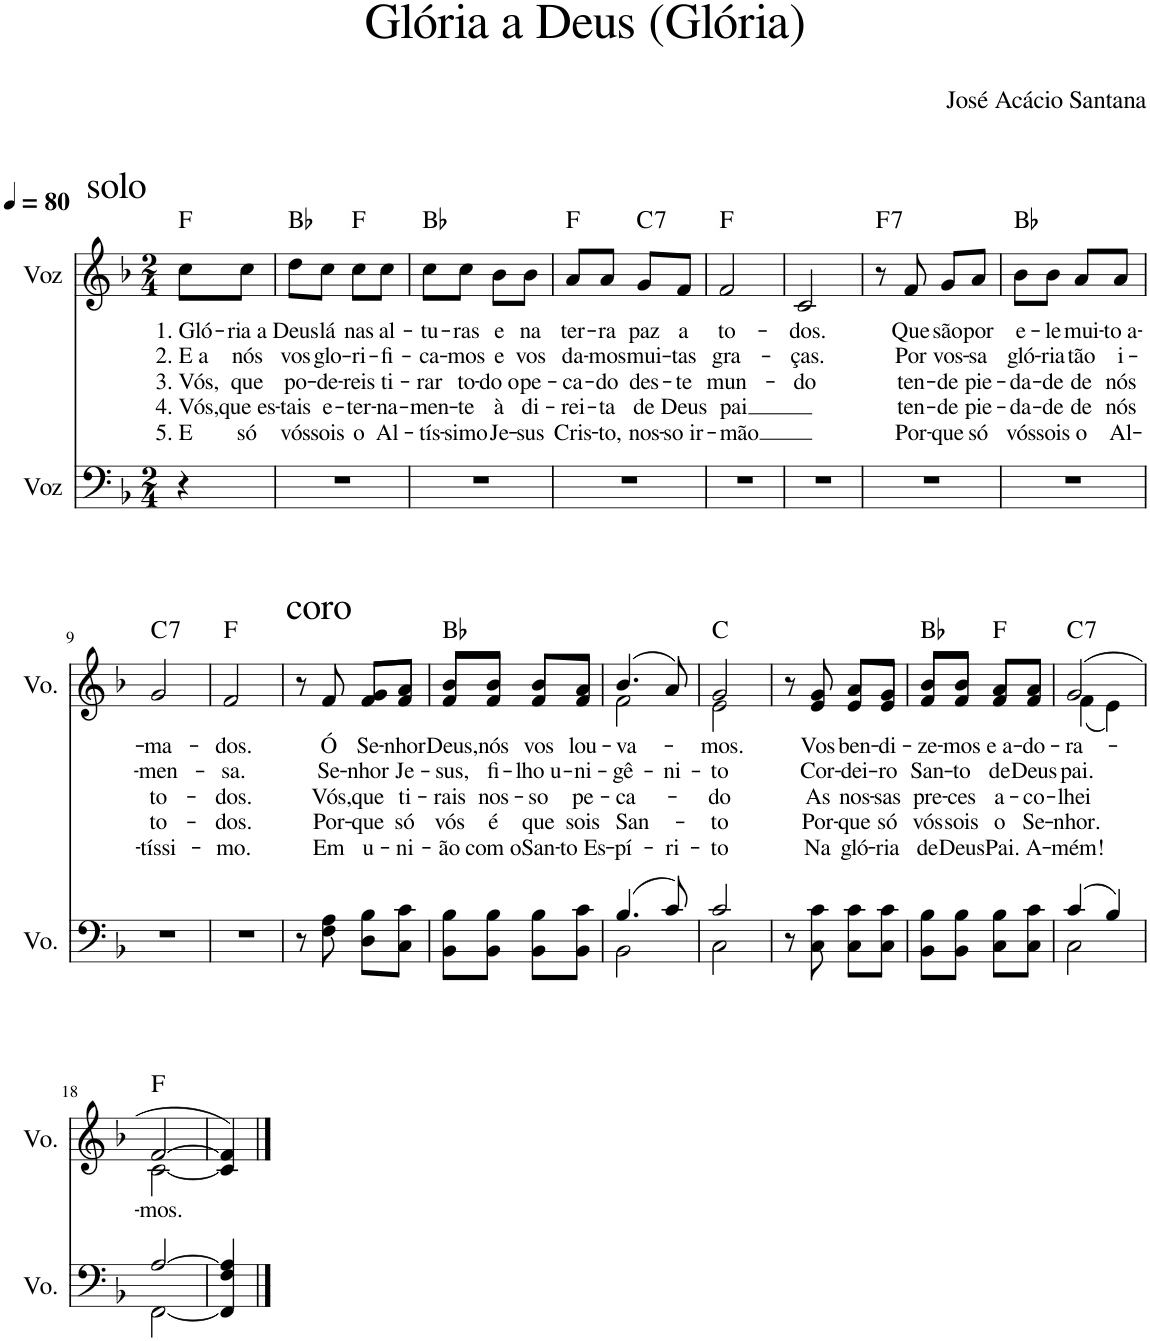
**kern	**kern	**text	**text	**text	**text	**text	**harte
*part2	*part1	*part1	*part1	*part1	*part1	*part1	*part1
*staff2	*staff1	*staff1	*staff1	*staff1	*staff1	*staff1	*
*I"Voz	*I"Voz	*	*	*	*	*	*
*I'Vo.	*I'Vo.	*	*	*	*	*	*
*clefF4	*clefG2	*	*	*	*	*	*
*k[b-]	*k[b-]	*	*	*	*	*	*
*M2/4	*M2/4	*	*	*	*	*	*
*MM80	*MM80	*	*	*	*	*	*
=1	=1	=1	=1	=1	=1	=1	=1
!	!LO:TX:a:t=solo	!	!	!	!	!	!
!	!	!LO:LY:b	!LO:LY:b	!LO:LY:b	!LO:LY:b	!LO:LY:b	!
4r	8cc\L	1. Gló-	2. E a	3. Vós,	4. Vós,	5. E	F:maj
!	!	!LO:LY:b	!LO:LY:b	!LO:LY:b	!LO:LY:b	!LO:LY:b	!
.	8cc\J	-ria a	nós	que	que es-	só	.
=2	=2	=2	=2	=2	=2	=2	=2
!	!	!LO:LY:b	!LO:LY:b	!LO:LY:b	!LO:LY:b	!LO:LY:b	!
2r	8dd\L	Deus	vos	po-	-tais	vós	Bb:maj
!	!	!LO:LY:b	!LO:LY:b	!LO:LY:b	!LO:LY:b	!LO:LY:b	!
.	8cc\J	lá	glo-	-de-	e-	sois	.
!	!	!LO:LY:b	!LO:LY:b	!LO:LY:b	!LO:LY:b	!LO:LY:b	!
.	8cc\L	nas	-ri-	-reis	-ter-	o	F:maj
!	!	!LO:LY:b	!LO:LY:b	!LO:LY:b	!LO:LY:b	!LO:LY:b	!
.	8cc\J	al-	-fi-	ti-	-na-	Al-	.
=3	=3	=3	=3	=3	=3	=3	=3
!	!	!LO:LY:b	!LO:LY:b	!LO:LY:b	!LO:LY:b	!LO:LY:b	!
2r	8cc\L	-tu-	-ca-	-rar	-men-	-tís-	Bb:maj
!	!	!LO:LY:b	!LO:LY:b	!LO:LY:b	!LO:LY:b	!LO:LY:b	!
.	8cc\J	-ras	-mos	to-	-te	-simo	.
!	!	!LO:LY:b	!LO:LY:b	!LO:LY:b	!LO:LY:b	!LO:LY:b	!
.	8b-\L	e	e	-do o	à	Je-	.
!	!	!LO:LY:b	!LO:LY:b	!LO:LY:b	!LO:LY:b	!LO:LY:b	!
.	8b-\J	na	vos	pe-	di-	-sus	.
=4	=4	=4	=4	=4	=4	=4	=4
!	!	!LO:LY:b	!LO:LY:b	!LO:LY:b	!LO:LY:b	!LO:LY:b	!
2r	8a/L	ter-	da-	-ca-	-rei-	Cris-	F:maj
!	!	!LO:LY:b	!LO:LY:b	!LO:LY:b	!LO:LY:b	!LO:LY:b	!
.	8a/J	-ra	-mos	-do	-ta	-to,	.
!	!	!LO:LY:b	!LO:LY:b	!LO:LY:b	!LO:LY:b	!LO:LY:b	!LO:H:kt=7
.	8g/L	paz	mui-	des-	de	nos-	C:7
!	!	!LO:LY:b	!LO:LY:b	!LO:LY:b	!LO:LY:b	!LO:LY:b	!
.	8f/J	a	-tas	-te	Deus	-so ir-	.
=5	=5	=5	=5	=5	=5	=5	=5
!	!	!LO:LY:b	!LO:LY:b	!LO:LY:b	!LO:LY:b	!LO:LY:b	!
2r	2f/	to-	gra-	mun-	pai	-mão	F:maj
=6	=6	=6	=6	=6	=6	=6	=6
!	!	!LO:LY:b	!LO:LY:b	!LO:LY:b	!	!	!
2r	2c/	-dos.	-ças.	-do	.	.	.
=7	=7	=7	=7	=7	=7	=7	=7
!	!	!	!	!	!	!	!LO:H:kt=7
2r	8r	.	.	.	.	.	F:7
!	!	!LO:LY:b	!LO:LY:b	!LO:LY:b	!LO:LY:b	!LO:LY:b	!
.	8f/	Que	Por	ten-	ten-	Por-	.
!	!	!LO:LY:b	!LO:LY:b	!LO:LY:b	!LO:LY:b	!LO:LY:b	!
.	8g/L	são	vos-	-de	-de	-que	.
!	!	!LO:LY:b	!LO:LY:b	!LO:LY:b	!LO:LY:b	!LO:LY:b	!
.	8a/J	por	-sa	pie-	pie-	só	.
=8	=8	=8	=8	=8	=8	=8	=8
!	!	!LO:LY:b	!LO:LY:b	!LO:LY:b	!LO:LY:b	!LO:LY:b	!
2r	8b-\L	e-	gló-	-da-	-da-	vós	Bb:maj
!	!	!LO:LY:b	!LO:LY:b	!LO:LY:b	!LO:LY:b	!LO:LY:b	!
.	8b-\J	-le	-ria	-de	-de	sois	.
!	!	!LO:LY:b	!LO:LY:b	!LO:LY:b	!LO:LY:b	!LO:LY:b	!
.	8a/L	mui-	tão	de	de	o	.
!	!	!LO:LY:b	!LO:LY:b	!LO:LY:b	!LO:LY:b	!LO:LY:b	!
.	8a/J	-to a-	i-	nós	nós	Al-	.
!!LO:LB:g=z
=9	=9	=9	=9	=9	=9	=9	=9
!	!	!LO:LY:b	!LO:LY:b	!LO:LY:b	!LO:LY:b	!LO:LY:b	!LO:H:kt=7
2r	2g/	-ma-	-men-	to-	to-	-tíssi-	C:7
=10	=10	=10	=10	=10	=10	=10	=10
!	!	!LO:LY:b	!LO:LY:b	!LO:LY:b	!LO:LY:b	!LO:LY:b	!
2r	2f/	-dos.	-sa.	-dos.	-dos.	-mo.	F:maj
=11	=11	=11	=11	=11	=11	=11	=11
*	*^	*	*	*	*	*	*
!	!LO:TX:a:t=coro	!	!	!	!	!	!	!
8r	8r	4ryy	.	.	.	.	.	.
!	!	!	!LO:LY:b	!LO:LY:b	!LO:LY:b	!LO:LY:b	!LO:LY:b	!
8F\ 8A\	8f/	.	Ó	Se-	Vós,	Por-	Em	.
!	!	!	!LO:LY:b	!LO:LY:b	!LO:LY:b	!LO:LY:b	!LO:LY:b	!
8D\ 8B-\L	8g/L	8f/L	Se-	-nhor	que	-que	u-	.
!	!	!	!LO:LY:b	!LO:LY:b	!LO:LY:b	!LO:LY:b	!LO:LY:b	!
8C\ 8c\J	8a/J	8f/J	-nhor	Je-	ti-	só	-ni-	.
=12	=12	=12	=12	=12	=12	=12	=12	=12
!	!	!	!LO:LY:b	!LO:LY:b	!LO:LY:b	!LO:LY:b	!LO:LY:b	!
8BB-\ 8B-\L	8b-/L	8f/L	Deus,	-sus,	-rais	vós	-ão	Bb:maj
!	!	!	!LO:LY:b	!LO:LY:b	!LO:LY:b	!LO:LY:b	!LO:LY:b	!
8BB-\ 8B-\J	8b-/J	8f/J	nós	fi-	nos-	é	com o	.
!	!	!	!LO:LY:b	!LO:LY:b	!LO:LY:b	!LO:LY:b	!LO:LY:b	!
8BB-\ 8B-\L	8b-/L	8f/L	vos	-lho u-	-so	que	San-	.
!	!	!	!LO:LY:b	!LO:LY:b	!LO:LY:b	!LO:LY:b	!LO:LY:b	!
8BB-\ 8c\J	8a/J	8f/J	lou-	-ni-	pe-	sois	-to Es-	.
=13	=13	=13	=13	=13	=13	=13	=13	=13
*^	*	*	*	*	*	*	*	*
!	!	!	!	!LO:LY:b	!LO:LY:b	!LO:LY:b	!LO:LY:b	!LO:LY:b	!
(4.B-/	2BB-\	(4.b-/	2f\	-va-	-gê-	-ca-	San-	-pí-	.
!	!	!	!	!	!LO:LY:b	!	!	!LO:LY:b	!
8c/)	.	8a/)	.	.	-ni-	.	.	-ri-	.
=14	=14	=14	=14	=14	=14	=14	=14	=14	=14
!	!	!	!	!LO:LY:b	!LO:LY:b	!LO:LY:b	!LO:LY:b	!LO:LY:b	!
2c/	2C\	2g/	2e\	-mos.	-to	-do	-to	-to	C:maj
*v	*v	*	*	*	*	*	*	*	*
=15	=15	=15	=15	=15	=15	=15	=15	=15
8r	8r	4ryy	.	.	.	.	.	.
!	!	!	!LO:LY:b	!LO:LY:b	!LO:LY:b	!LO:LY:b	!LO:LY:b	!
8C\ 8c\	8e/ 8g/	.	Vos	Cor-	As	Por-	Na	.
!	!	!	!LO:LY:b	!LO:LY:b	!LO:LY:b	!LO:LY:b	!LO:LY:b	!
8C\ 8c\L	8a/L	8e/L	ben-	-dei-	nos-	-que	gló-	.
!	!	!	!LO:LY:b	!LO:LY:b	!LO:LY:b	!LO:LY:b	!LO:LY:b	!
8C\ 8c\J	8g/J	8e/J	-di-	-ro	-sas	só	-ria	.
=16	=16	=16	=16	=16	=16	=16	=16	=16
!	!	!	!LO:LY:b	!LO:LY:b	!LO:LY:b	!LO:LY:b	!LO:LY:b	!
8BB-\ 8B-\L	8b-/L	8f/L	-ze-	San-	pre-	vós	de	Bb:maj
!	!	!	!LO:LY:b	!LO:LY:b	!LO:LY:b	!LO:LY:b	!LO:LY:b	!
8BB-\ 8B-\J	8b-/J	8f/J	-mos	-to	-ces	sois	Deus	.
!	!	!	!LO:LY:b	!LO:LY:b	!LO:LY:b	!LO:LY:b	!LO:LY:b	!
8C\ 8B-\L	8a/L	8f/L	e a-	de	a-	o	Pai.	F:maj
!	!	!	!LO:LY:b	!LO:LY:b	!LO:LY:b	!LO:LY:b	!LO:LY:b	!
8C\ 8c\J	8a/J	8f/J	-do-	Deus	-co-	Se-	A-	.
=17	=17	=17	=17	=17	=17	=17	=17	=17
*^	*	*	*	*	*	*	*	*
!	!	!	!	!LO:LY:b	!LO:LY:b	!LO:LY:b	!LO:LY:b	!LO:LY:b	!LO:H:kt=7
(4c/	2C\	(2g/	(4f\	-ra-	-pai.	-lhei	-nhor.	-mém!	C:7
4B-/)	.	.	4e\)	.	.	.	.	.	.
!!LO:LB:g=z	!!
=18	=18	=18	=18	=18	=18	=18	=18	=18	=18
!	!	!	!	!LO:LY:b	!	!	!	!	!
[2A/	[2FF\	[2f/	[2c\	-mos.	.	.	.	.	F:maj
*v	*v	*	*	*	*	*	*	*	*
*	*v	*v	*	*	*	*	*	*
=19	=19	=19	=19	=19	=19	=19	=19
4FF/] 4F/ 4A/]	4c/] 4f/])	.	.	.	.	.	.
==	==	==	==	==	==	==	==
*-	*-	*-	*-	*-	*-	*-	*-
